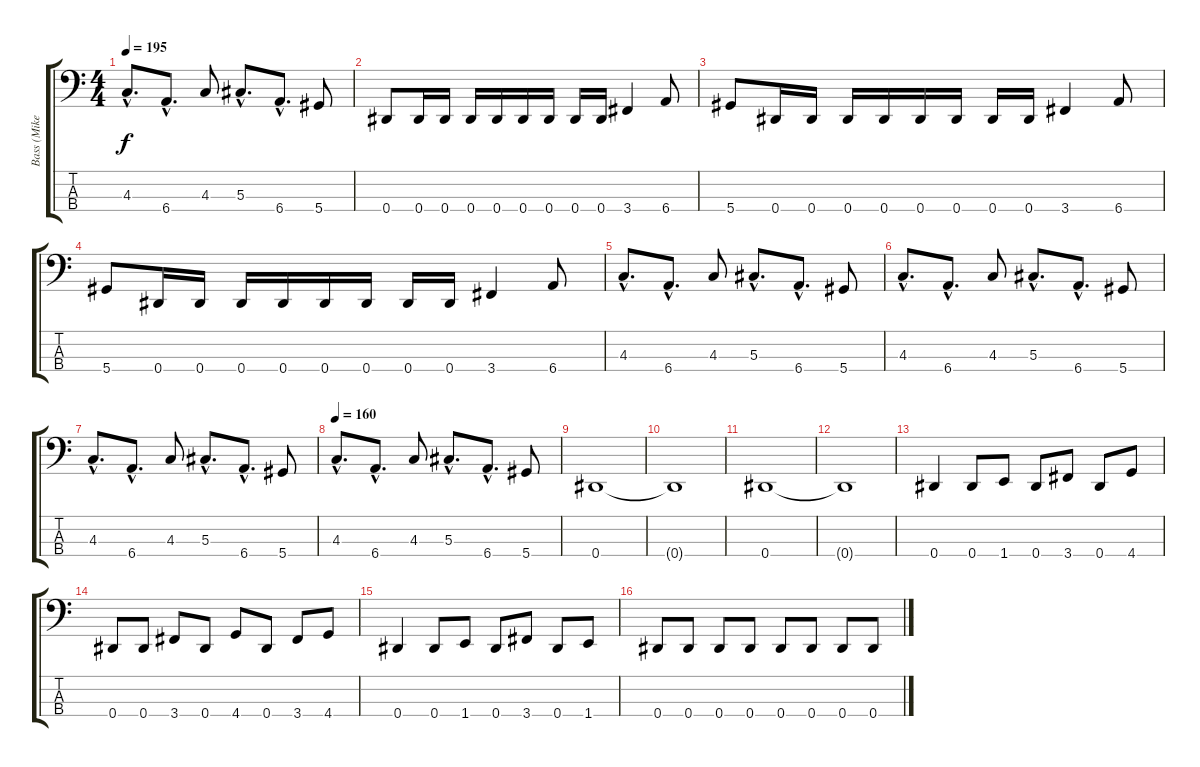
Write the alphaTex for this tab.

\track ("Bass (Mike)" "Bass (Mike") {instrument electricbasspick}
\staff {score tabs}
\tuning (Gb2 Db2 Ab1 Eb1) {hide}
\ts (4 4)
\tempo 195
\clef f4
\ks c
4.3{hac}.8{d dy f} 6.4{hac}.8{d} 4.3.8 5.3{hac}.8{d} 6.4{hac}.8{d} 5.4.8 |
0.4.8 0.4.16 0.4.16 0.4.16 0.4.16 0.4.16 0.4.16 0.4.16 0.4.16 3.4.4 6.4.8 |
5.4.8 0.4.16 0.4.16 0.4.16 0.4.16 0.4.16 0.4.16 0.4.16 0.4.16 3.4.4 6.4.8 |
5.4.8 0.4.16 0.4.16 0.4.16 0.4.16 0.4.16 0.4.16 0.4.16 0.4.16 3.4.4 6.4.8 |
4.3{hac}.8{d} 6.4{hac}.8{d} 4.3.8 5.3{hac}.8{d} 6.4{hac}.8{d} 5.4.8 |
4.3{hac}.8{d} 6.4{hac}.8{d} 4.3.8 5.3{hac}.8{d} 6.4{hac}.8{d} 5.4.8 |
4.3{hac}.8{d} 6.4{hac}.8{d} 4.3.8 5.3{hac}.8{d} 6.4{hac}.8{d} 5.4.8 |
\tempo 160
4.3{hac}.8{d} 6.4{hac}.8{d} 4.3.8 5.3{hac}.8{d} 6.4{hac}.8{d} 5.4.8 |
0.4.1 |
0.4{t}.1 |
0.4.1 |
0.4{t}.1 |
0.4.4 0.4.8 1.4.8 0.4.8 3.4.8 0.4.8 4.4.8 |
0.4.8 0.4.8 3.4.8 0.4.8 4.4.8 0.4.8 3.4.8 4.4.8 |
0.4.4 0.4.8 1.4.8 0.4.8 3.4.8 0.4.8 1.4.8 |
0.4.8 0.4.8 0.4.8 0.4.8 0.4.8 0.4.8 0.4.8 0.4.8
